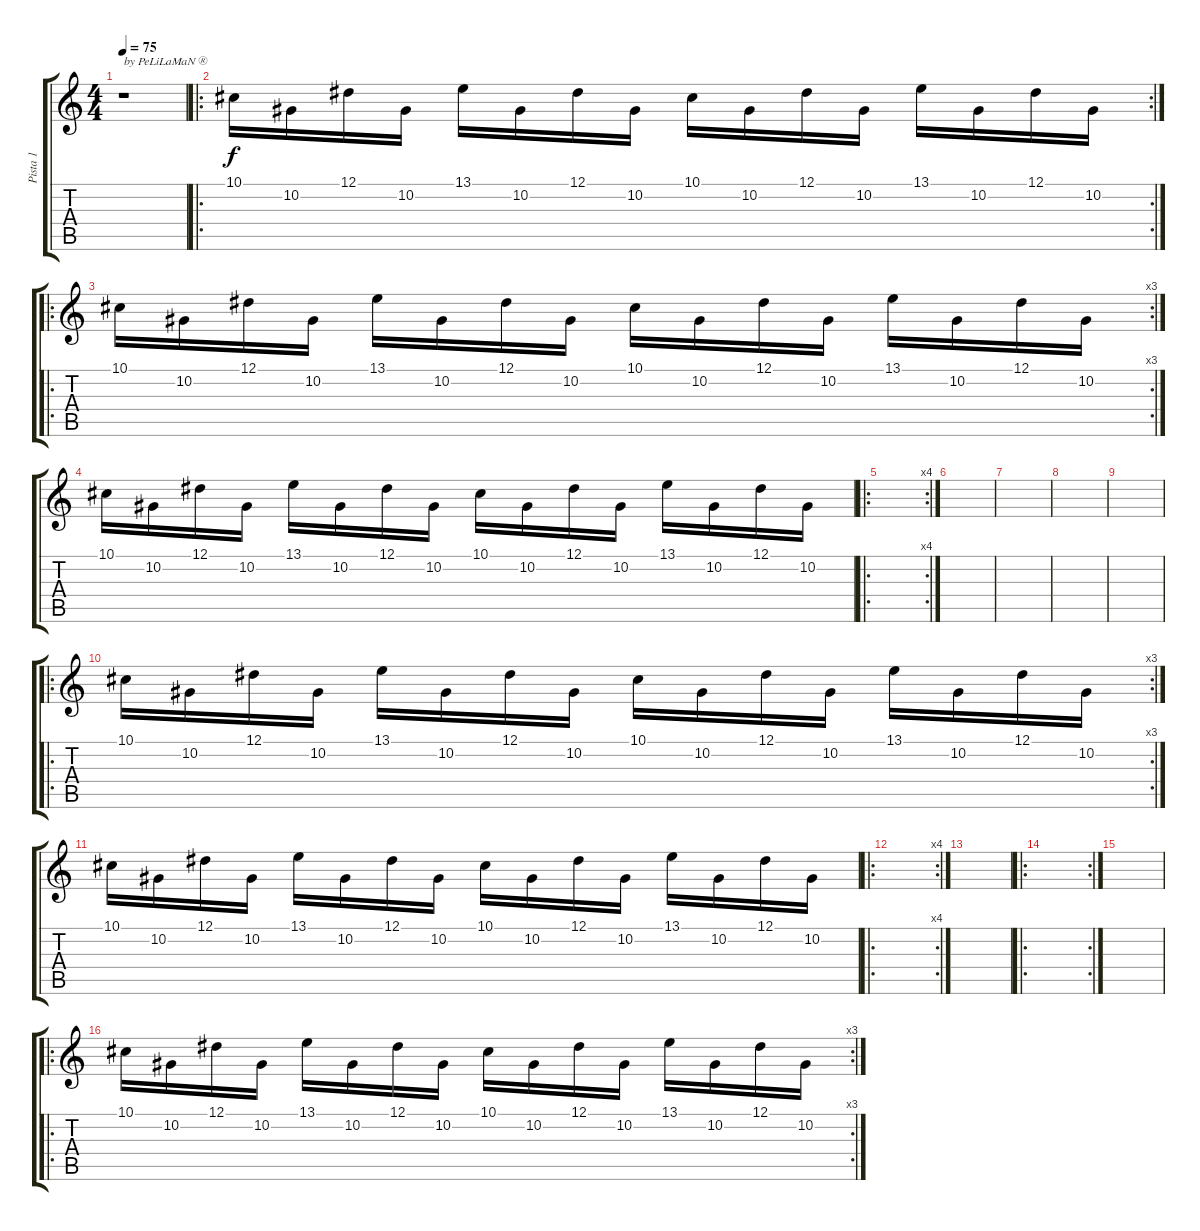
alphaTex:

\track ("Pista 1" "Pista 1") {instrument lead2sawtooth}
\staff {score tabs}
\tuning (Eb4 Bb3 Gb3 Db3 Ab2 Db2) {hide}
\ts (4 4)
\tempo 75
\clef g2
\ks c
r.1{txt "by PeLiLaMaN ®" dy f instrument lead2sawtooth} |
\ro
\rc 2
10.1.16 10.2.16 12.1.16 10.2.16 13.1.16 10.2.16 12.1.16 10.2.16 10.1.16 10.2.16 12.1.16 10.2.16 13.1.16 10.2.16 12.1.16 10.2.16 |
\ro
\rc 3
10.1.16 10.2.16 12.1.16 10.2.16 13.1.16 10.2.16 12.1.16 10.2.16 10.1.16 10.2.16 12.1.16 10.2.16 13.1.16 10.2.16 12.1.16 10.2.16 |
10.1.16 10.2.16 12.1.16 10.2.16 13.1.16 10.2.16 12.1.16 10.2.16 10.1.16 10.2.16 12.1.16 10.2.16 13.1.16 10.2.16 12.1.16 10.2.16 |
\ro
\rc 4
|
|
|
|
|
\ro
\rc 3
10.1.16 10.2.16 12.1.16 10.2.16 13.1.16 10.2.16 12.1.16 10.2.16 10.1.16 10.2.16 12.1.16 10.2.16 13.1.16 10.2.16 12.1.16 10.2.16 |
10.1.16 10.2.16 12.1.16 10.2.16 13.1.16 10.2.16 12.1.16 10.2.16 10.1.16 10.2.16 12.1.16 10.2.16 13.1.16 10.2.16 12.1.16 10.2.16 |
\ro
\rc 4
|
|
\ro
\rc 2
|
|
\ro
\rc 3
10.1.16 10.2.16 12.1.16 10.2.16 13.1.16 10.2.16 12.1.16 10.2.16 10.1.16 10.2.16 12.1.16 10.2.16 13.1.16 10.2.16 12.1.16 10.2.16
